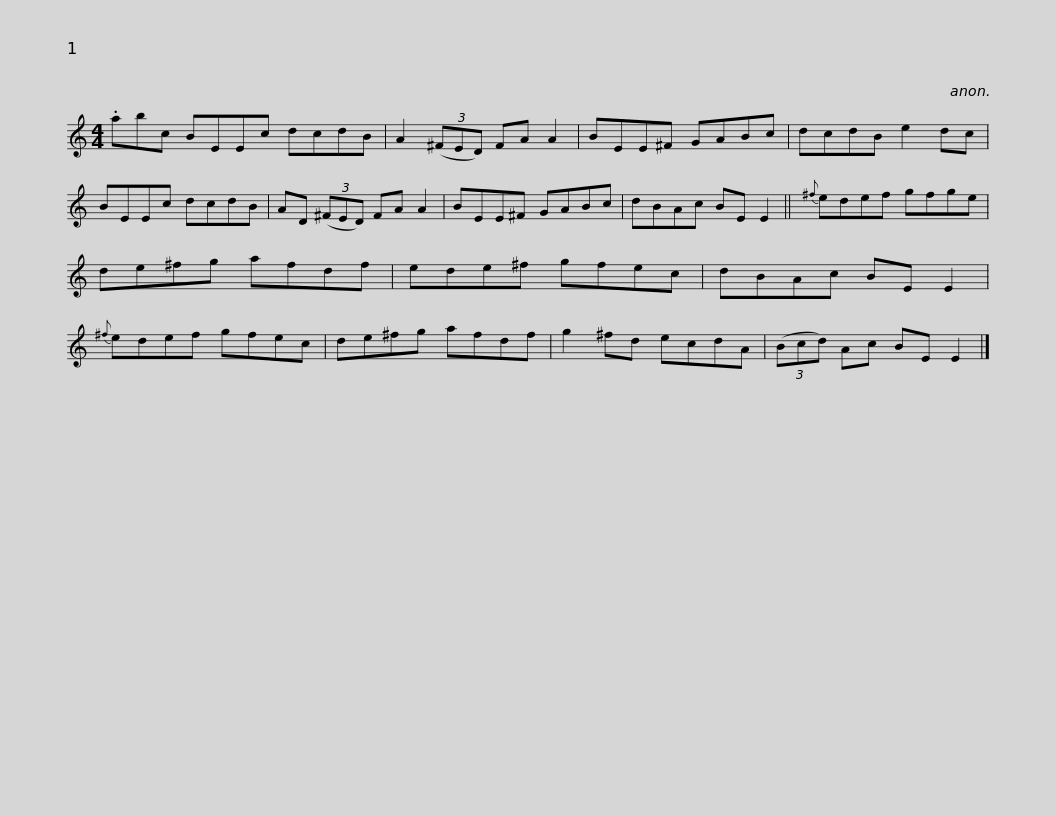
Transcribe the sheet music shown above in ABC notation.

X:1
L:1/8
M:4/4
I:linebreak $
K:C
V:1 treble
V:1
 .abc BEEc dcdB | A2 (3(^FED) FA A2 | BEE^F GABc | dcdB e2 dc | BEEc dcdB |$ %5
 AD (3(^FED) FA A2 | BEE^F GABc | dBAc BE E2 ||{^f} edef gfge | de^fg afdf |$ %10
 ede^f gfec | dBAc BE E2 |{^f} edef gfec | de^fg afdf | g2 ^fd ecdA |$ %15
 (3(Bcd) Ac BE E2 |] %16
